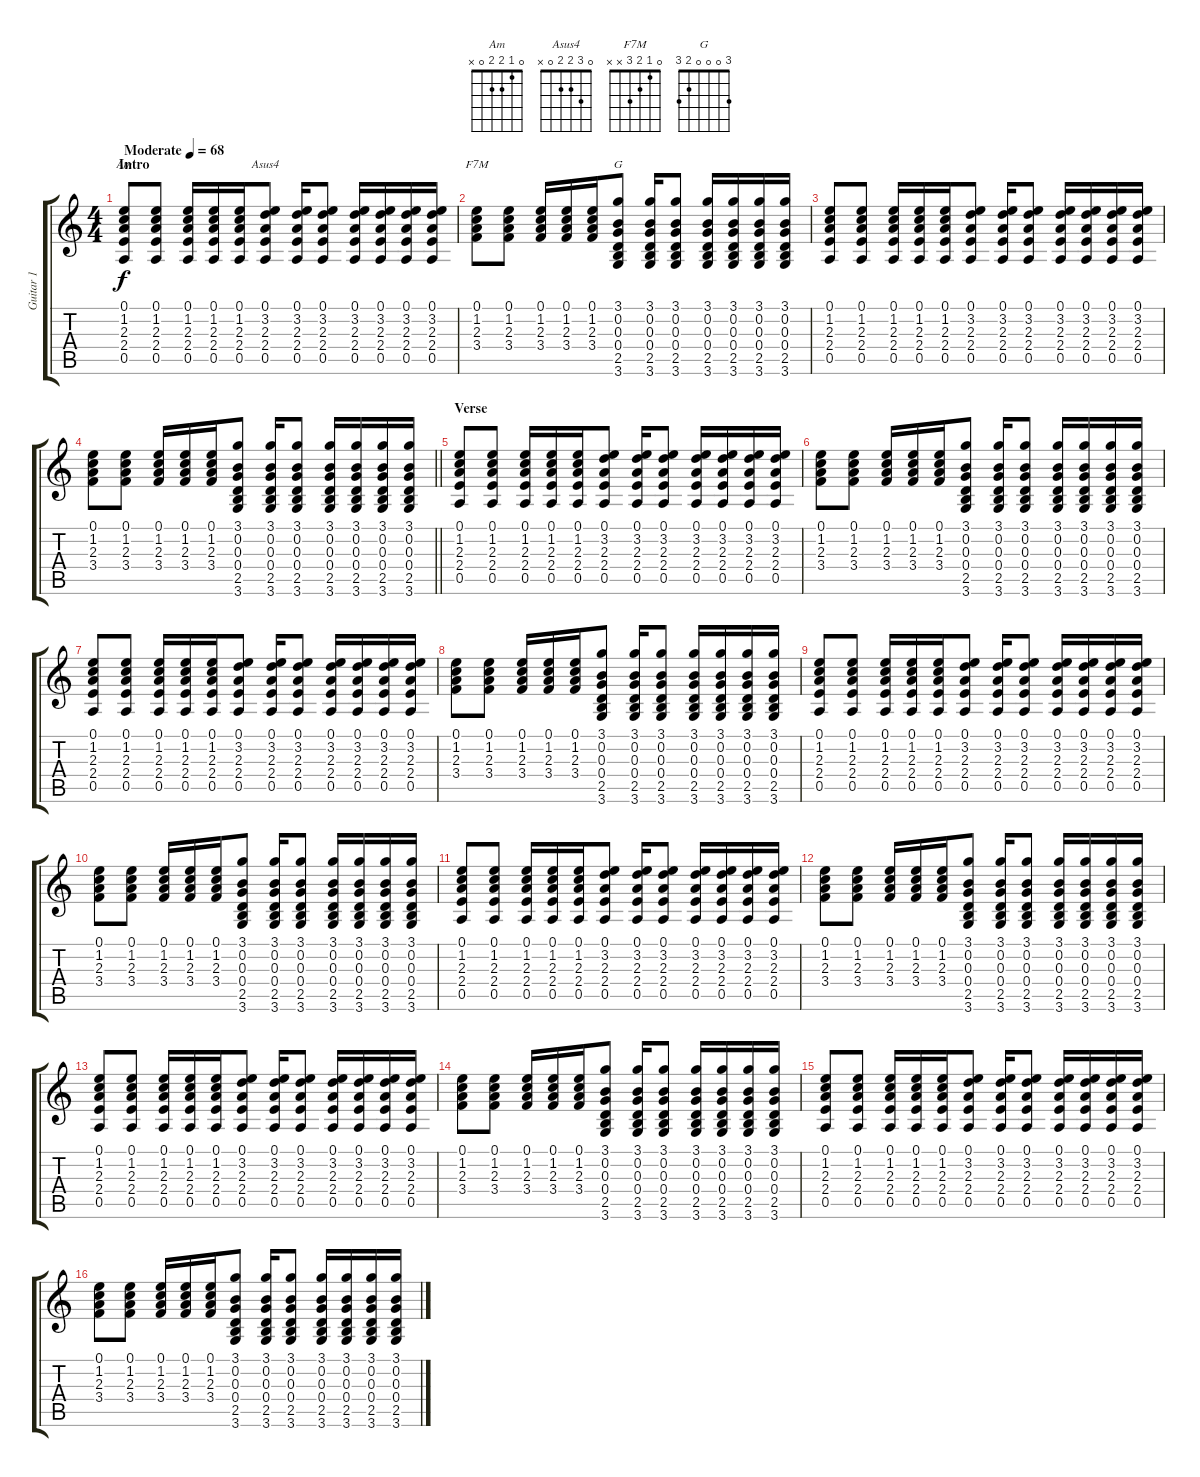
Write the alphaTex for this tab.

\track ("Guitar 1" "Guitar 1") {instrument acousticguitarsteel}
\staff {score tabs}
\tuning (E4 B3 G3 D3 A2 E2) {hide}
\chord ("Am" 0 1 2 2 0 x)
\chord ("Asus4" 0 3 2 2 0 x)
\chord ("F7M" 0 1 2 3 x x)
\chord ("G" 3 0 0 0 2 3)
\ts (4 4)
\section ("" "Intro")
\tempo (68 "Moderate")
\clef g2
\ks c
(0.1 1.2 2.3 2.4 0.5).8{ch "Am" dy f instrument acousticguitarsteel} (0.1 1.2 2.3 2.4 0.5).8 (0.1 1.2 2.3 2.4 0.5).16 (0.1 1.2 2.3 2.4 0.5).16 (0.1 1.2 2.3 2.4 0.5).16 (0.1 3.2 2.3 2.4 0.5).8{ch "Asus4"} (0.1 3.2 2.3 2.4 0.5).16 (0.1 3.2 2.3 2.4 0.5).8 (0.1 3.2 2.3 2.4 0.5).16 (0.1 3.2 2.3 2.4 0.5).16 (0.1 3.2 2.3 2.4 0.5).16 (0.1 3.2 2.3 2.4 0.5).16 |
(0.1 1.2 2.3 3.4).8{ch "F7M"} (0.1 1.2 2.3 3.4).8 (0.1 1.2 2.3 3.4).16 (0.1 1.2 2.3 3.4).16 (0.1 1.2 2.3 3.4).16 (3.1 0.2 0.3 0.4 2.5 3.6).8{ch "G"} (3.1 0.2 0.3 0.4 2.5 3.6).16 (3.1 0.2 0.3 0.4 2.5 3.6).8 (3.1 0.2 0.3 0.4 2.5 3.6).16 (3.1 0.2 0.3 0.4 2.5 3.6).16 (3.1 0.2 0.3 0.4 2.5 3.6).16 (3.1 0.2 0.3 0.4 2.5 3.6).16 |
(0.1 1.2 2.3 2.4 0.5).8 (0.1 1.2 2.3 2.4 0.5).8 (0.1 1.2 2.3 2.4 0.5).16 (0.1 1.2 2.3 2.4 0.5).16 (0.1 1.2 2.3 2.4 0.5).16 (0.1 3.2 2.3 2.4 0.5).8 (0.1 3.2 2.3 2.4 0.5).16 (0.1 3.2 2.3 2.4 0.5).8 (0.1 3.2 2.3 2.4 0.5).16 (0.1 3.2 2.3 2.4 0.5).16 (0.1 3.2 2.3 2.4 0.5).16 (0.1 3.2 2.3 2.4 0.5).16 |
\barLineRight lightlight
(0.1 1.2 2.3 3.4).8 (0.1 1.2 2.3 3.4).8 (0.1 1.2 2.3 3.4).16 (0.1 1.2 2.3 3.4).16 (0.1 1.2 2.3 3.4).16 (3.1 0.2 0.3 0.4 2.5 3.6).8 (3.1 0.2 0.3 0.4 2.5 3.6).16 (3.1 0.2 0.3 0.4 2.5 3.6).8 (3.1 0.2 0.3 0.4 2.5 3.6).16 (3.1 0.2 0.3 0.4 2.5 3.6).16 (3.1 0.2 0.3 0.4 2.5 3.6).16 (3.1 0.2 0.3 0.4 2.5 3.6).16 |
\section ("" "Verse")
(0.1 1.2 2.3 2.4 0.5).8 (0.1 1.2 2.3 2.4 0.5).8 (0.1 1.2 2.3 2.4 0.5).16 (0.1 1.2 2.3 2.4 0.5).16 (0.1 1.2 2.3 2.4 0.5).16 (0.1 3.2 2.3 2.4 0.5).8 (0.1 3.2 2.3 2.4 0.5).16 (0.1 3.2 2.3 2.4 0.5).8 (0.1 3.2 2.3 2.4 0.5).16 (0.1 3.2 2.3 2.4 0.5).16 (0.1 3.2 2.3 2.4 0.5).16 (0.1 3.2 2.3 2.4 0.5).16 |
(0.1 1.2 2.3 3.4).8 (0.1 1.2 2.3 3.4).8 (0.1 1.2 2.3 3.4).16 (0.1 1.2 2.3 3.4).16 (0.1 1.2 2.3 3.4).16 (3.1 0.2 0.3 0.4 2.5 3.6).8 (3.1 0.2 0.3 0.4 2.5 3.6).16 (3.1 0.2 0.3 0.4 2.5 3.6).8 (3.1 0.2 0.3 0.4 2.5 3.6).16 (3.1 0.2 0.3 0.4 2.5 3.6).16 (3.1 0.2 0.3 0.4 2.5 3.6).16 (3.1 0.2 0.3 0.4 2.5 3.6).16 |
(0.1 1.2 2.3 2.4 0.5).8 (0.1 1.2 2.3 2.4 0.5).8 (0.1 1.2 2.3 2.4 0.5).16 (0.1 1.2 2.3 2.4 0.5).16 (0.1 1.2 2.3 2.4 0.5).16 (0.1 3.2 2.3 2.4 0.5).8 (0.1 3.2 2.3 2.4 0.5).16 (0.1 3.2 2.3 2.4 0.5).8 (0.1 3.2 2.3 2.4 0.5).16 (0.1 3.2 2.3 2.4 0.5).16 (0.1 3.2 2.3 2.4 0.5).16 (0.1 3.2 2.3 2.4 0.5).16 |
(0.1 1.2 2.3 3.4).8 (0.1 1.2 2.3 3.4).8 (0.1 1.2 2.3 3.4).16 (0.1 1.2 2.3 3.4).16 (0.1 1.2 2.3 3.4).16 (3.1 0.2 0.3 0.4 2.5 3.6).8 (3.1 0.2 0.3 0.4 2.5 3.6).16 (3.1 0.2 0.3 0.4 2.5 3.6).8 (3.1 0.2 0.3 0.4 2.5 3.6).16 (3.1 0.2 0.3 0.4 2.5 3.6).16 (3.1 0.2 0.3 0.4 2.5 3.6).16 (3.1 0.2 0.3 0.4 2.5 3.6).16 |
(0.1 1.2 2.3 2.4 0.5).8 (0.1 1.2 2.3 2.4 0.5).8 (0.1 1.2 2.3 2.4 0.5).16 (0.1 1.2 2.3 2.4 0.5).16 (0.1 1.2 2.3 2.4 0.5).16 (0.1 3.2 2.3 2.4 0.5).8 (0.1 3.2 2.3 2.4 0.5).16 (0.1 3.2 2.3 2.4 0.5).8 (0.1 3.2 2.3 2.4 0.5).16 (0.1 3.2 2.3 2.4 0.5).16 (0.1 3.2 2.3 2.4 0.5).16 (0.1 3.2 2.3 2.4 0.5).16 |
(0.1 1.2 2.3 3.4).8 (0.1 1.2 2.3 3.4).8 (0.1 1.2 2.3 3.4).16 (0.1 1.2 2.3 3.4).16 (0.1 1.2 2.3 3.4).16 (3.1 0.2 0.3 0.4 2.5 3.6).8 (3.1 0.2 0.3 0.4 2.5 3.6).16 (3.1 0.2 0.3 0.4 2.5 3.6).8 (3.1 0.2 0.3 0.4 2.5 3.6).16 (3.1 0.2 0.3 0.4 2.5 3.6).16 (3.1 0.2 0.3 0.4 2.5 3.6).16 (3.1 0.2 0.3 0.4 2.5 3.6).16 |
(0.1 1.2 2.3 2.4 0.5).8 (0.1 1.2 2.3 2.4 0.5).8 (0.1 1.2 2.3 2.4 0.5).16 (0.1 1.2 2.3 2.4 0.5).16 (0.1 1.2 2.3 2.4 0.5).16 (0.1 3.2 2.3 2.4 0.5).8 (0.1 3.2 2.3 2.4 0.5).16 (0.1 3.2 2.3 2.4 0.5).8 (0.1 3.2 2.3 2.4 0.5).16 (0.1 3.2 2.3 2.4 0.5).16 (0.1 3.2 2.3 2.4 0.5).16 (0.1 3.2 2.3 2.4 0.5).16 |
(0.1 1.2 2.3 3.4).8 (0.1 1.2 2.3 3.4).8 (0.1 1.2 2.3 3.4).16 (0.1 1.2 2.3 3.4).16 (0.1 1.2 2.3 3.4).16 (3.1 0.2 0.3 0.4 2.5 3.6).8 (3.1 0.2 0.3 0.4 2.5 3.6).16 (3.1 0.2 0.3 0.4 2.5 3.6).8 (3.1 0.2 0.3 0.4 2.5 3.6).16 (3.1 0.2 0.3 0.4 2.5 3.6).16 (3.1 0.2 0.3 0.4 2.5 3.6).16 (3.1 0.2 0.3 0.4 2.5 3.6).16 |
(0.1 1.2 2.3 2.4 0.5).8 (0.1 1.2 2.3 2.4 0.5).8 (0.1 1.2 2.3 2.4 0.5).16 (0.1 1.2 2.3 2.4 0.5).16 (0.1 1.2 2.3 2.4 0.5).16 (0.1 3.2 2.3 2.4 0.5).8 (0.1 3.2 2.3 2.4 0.5).16 (0.1 3.2 2.3 2.4 0.5).8 (0.1 3.2 2.3 2.4 0.5).16 (0.1 3.2 2.3 2.4 0.5).16 (0.1 3.2 2.3 2.4 0.5).16 (0.1 3.2 2.3 2.4 0.5).16 |
(0.1 1.2 2.3 3.4).8 (0.1 1.2 2.3 3.4).8 (0.1 1.2 2.3 3.4).16 (0.1 1.2 2.3 3.4).16 (0.1 1.2 2.3 3.4).16 (3.1 0.2 0.3 0.4 2.5 3.6).8 (3.1 0.2 0.3 0.4 2.5 3.6).16 (3.1 0.2 0.3 0.4 2.5 3.6).8 (3.1 0.2 0.3 0.4 2.5 3.6).16 (3.1 0.2 0.3 0.4 2.5 3.6).16 (3.1 0.2 0.3 0.4 2.5 3.6).16 (3.1 0.2 0.3 0.4 2.5 3.6).16 |
(0.1 1.2 2.3 2.4 0.5).8 (0.1 1.2 2.3 2.4 0.5).8 (0.1 1.2 2.3 2.4 0.5).16 (0.1 1.2 2.3 2.4 0.5).16 (0.1 1.2 2.3 2.4 0.5).16 (0.1 3.2 2.3 2.4 0.5).8 (0.1 3.2 2.3 2.4 0.5).16 (0.1 3.2 2.3 2.4 0.5).8 (0.1 3.2 2.3 2.4 0.5).16 (0.1 3.2 2.3 2.4 0.5).16 (0.1 3.2 2.3 2.4 0.5).16 (0.1 3.2 2.3 2.4 0.5).16 |
(0.1 1.2 2.3 3.4).8 (0.1 1.2 2.3 3.4).8 (0.1 1.2 2.3 3.4).16 (0.1 1.2 2.3 3.4).16 (0.1 1.2 2.3 3.4).16 (3.1 0.2 0.3 0.4 2.5 3.6).8 (3.1 0.2 0.3 0.4 2.5 3.6).16 (3.1 0.2 0.3 0.4 2.5 3.6).8 (3.1 0.2 0.3 0.4 2.5 3.6).16 (3.1 0.2 0.3 0.4 2.5 3.6).16 (3.1 0.2 0.3 0.4 2.5 3.6).16 (3.1 0.2 0.3 0.4 2.5 3.6).16
